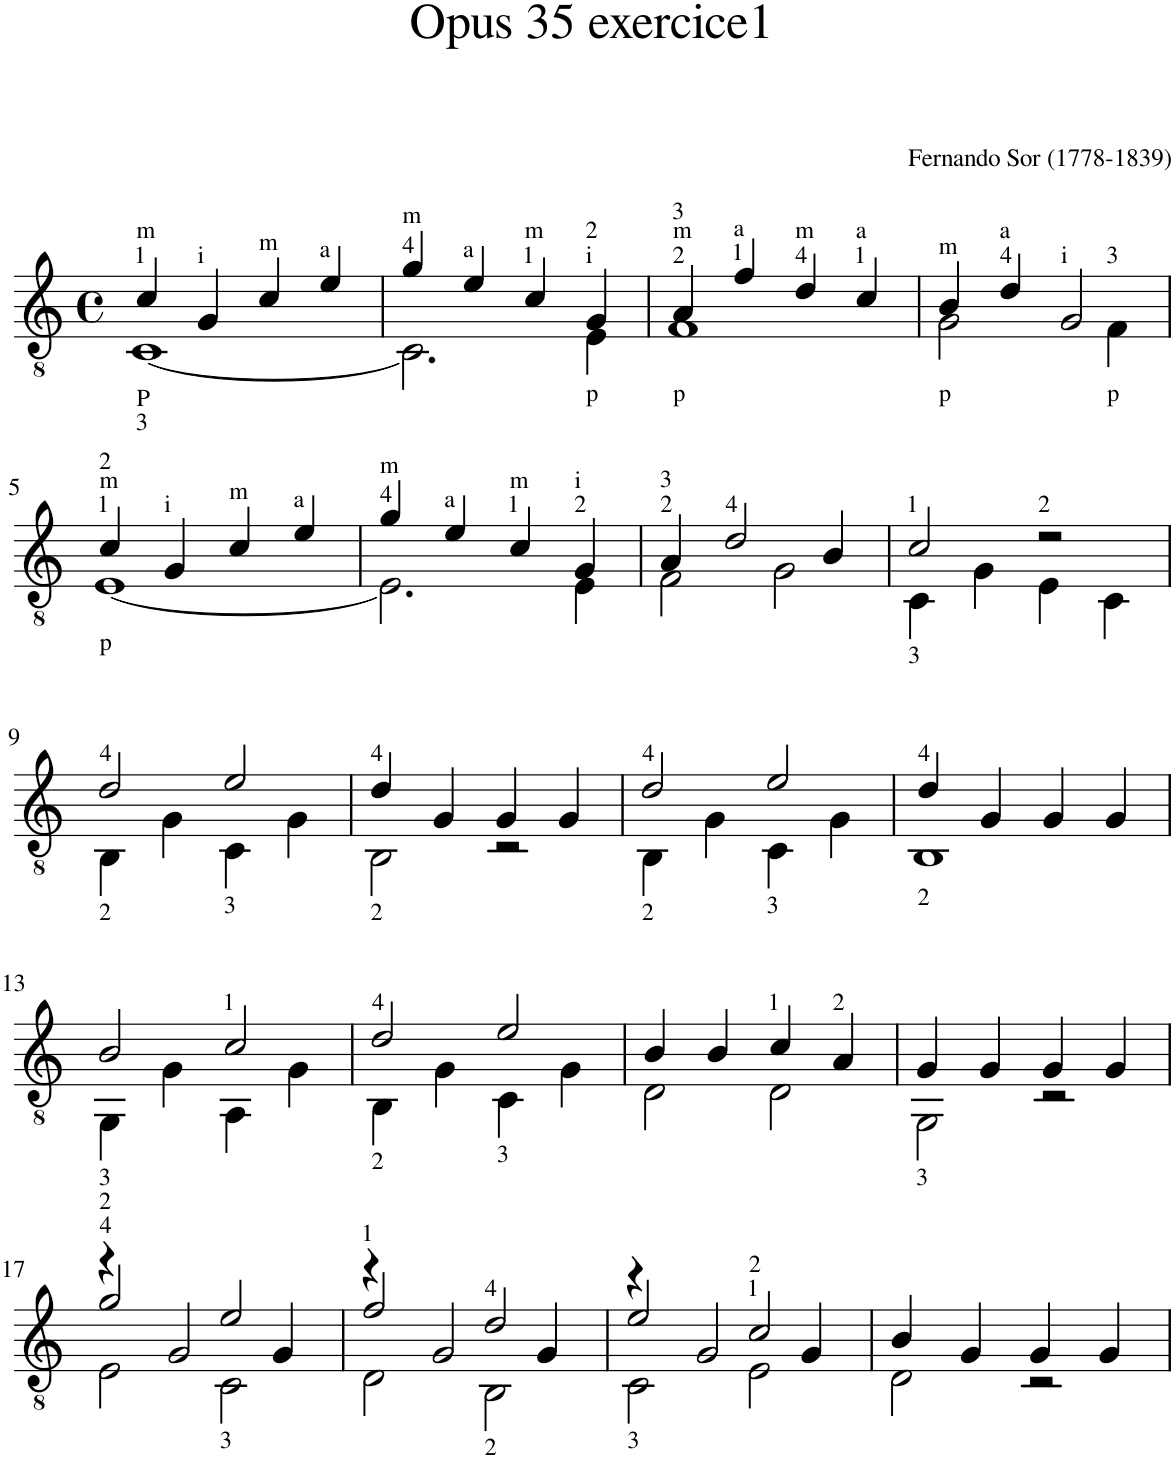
**kern
*part1
*staff1
*I"Guitare classique
*I'Guit.
*clefGv2
*k[]
*M4/4
*met(c)
=1
*^
!LO:TX:b:t=P	!
!LO:TX:a:t=1	!
!LO:TX:a:t=m	!
!LO:TX:b:t=3	!
4c/	[1C
!LO:TX:a:t=i	!
4G/	.
!LO:TX:a:t=m	!
4c/	.
!LO:TX:a:t=a	!
4e/	.
=2	=2
!LO:TX:a:t=4	!
!LO:TX:a:t=m	!
4g/	2.C\]
!LO:TX:a:t=a	!
4e/	.
!LO:TX:a:t=1	!
!LO:TX:a:t=m	!
4c/	.
!LO:TX:a:t=i	!
!LO:TX:a:t=2	!
!LO:TX:b:t=p	!
4G/	4E\
=3	=3
!LO:TX:a:t=2	!
!LO:TX:a:t=m	!
!LO:TX:b:t=p	!
!LO:TX:a:t=3	!
4A/	1F
!LO:TX:a:t=1	!
!LO:TX:a:t=a	!
4f/	.
!LO:TX:a:t=4	!
!LO:TX:a:t=m	!
4d/	.
!LO:TX:a:t=1	!
!LO:TX:a:t=a	!
4c/	.
=4	=4
!LO:TX:a:t=m	!
!LO:TX:b:t=p	!
4B/	2G\
!LO:TX:a:t=4	!
!LO:TX:a:t=a	!
4d/	.
!LO:TX:a:t=i	!
2G/	4ryy
!	!LO:TX:b:t=p
!	!LO:TX:a:t=3
.	4F\
!!LO:LB:g=z	!!
=5	=5
!LO:TX:a:t=1	!
!LO:TX:a:t=m	!
!LO:TX:a:t=2	!
!LO:TX:b:t=p	!
4c/	[1E
!LO:TX:a:t=i	!
4G/	.
!LO:TX:a:t=m	!
4c/	.
!LO:TX:a:t=a	!
4e/	.
=6	=6
!LO:TX:a:t=4	!
!LO:TX:a:t=m	!
4g/	2.E\]
!LO:TX:a:t=a	!
4e/	.
!LO:TX:a:t=1	!
!LO:TX:a:t=m	!
4c/	.
!LO:TX:a:t=2	!
!LO:TX:a:t=i	!
4G/	4E\
=7	=7
!LO:TX:a:t=2	!
!LO:TX:a:t=3	!
4A/	2F\
!LO:TX:a:t=4	!
2d/	.
.	2G\
4B/	.
=8	=8
!LO:TX:a:t=1	!
!LO:TX:b:t=3	!
2c/	4C\
.	4G\
!LO:TX:a:t=2	!
2r	4E\
.	4C\
!!LO:LB:g=z	!!
=9	=9
!LO:TX:a:t=4	!
!LO:TX:b:t=2	!
2d/	4BB\
.	4G\
!LO:TX:b:t=3	!
2e/	4C\
.	4G\
=10	=10
!LO:TX:a:t=4	!
!LO:TX:b:t=2	!
4d/	2BB\
4G/	.
4G/	2r
4G/	.
=11	=11
!LO:TX:a:t=4	!
!LO:TX:b:t=2	!
2d/	4BB\
.	4G\
!LO:TX:b:t=3	!
2e/	4C\
.	4G\
=12	=12
!LO:TX:a:t=4	!
!LO:TX:b:t=2	!
4d/	1BB
4G/	.
4G/	.
4G/	.
!!LO:LB:g=z	!!
=13	=13
!LO:TX:b:t=3	!
2B/	4GG\
.	4G\
!LO:TX:a:t=1	!
2c/	4AA\
.	4G\
=14	=14
!LO:TX:a:t=4	!
!LO:TX:b:t=2	!
2d/	4BB\
.	4G\
!LO:TX:b:t=3	!
2e/	4C\
.	4G\
=15	=15
4B/	2D\
4B/	.
!LO:TX:a:t=1	!
4c/	2D\
!LO:TX:a:t=2	!
4A/	.
=16	=16
!LO:TX:b:t=3	!
4G/	2GG\
4G/	.
4G/	2r
4G/	.
!!LO:LB:g=z	!!
=17	=17
*	*^
!LO:TX:a:t=4	!	!
!LO:TX:a:t=2	!	!
4r	2E\	2g/
2G/	.	.
!	!LO:TX:b:t=3	!
.	2C\	2e/
4G/	.	.
=18	=18	=18
!LO:TX:a:t=1	!	!
4r	2D\	2f/
2G/	.	.
!	!LO:TX:a:t=4	!
!	!LO:TX:b:t=2	!
.	2BB\	2d/
4G/	.	.
=19	=19	=19
!LO:TX:b:t=3	!	!
4r	2C\	2e/
2G/	.	.
!	!LO:TX:a:t=1	!
!	!LO:TX:a:t=2	!
.	2E\	2c/
4G/	.	.
*	*v	*v
=20	=20
4B/	2D\
4G/	.
4G/	2r
4G/	.
*v	*v
=
*-
